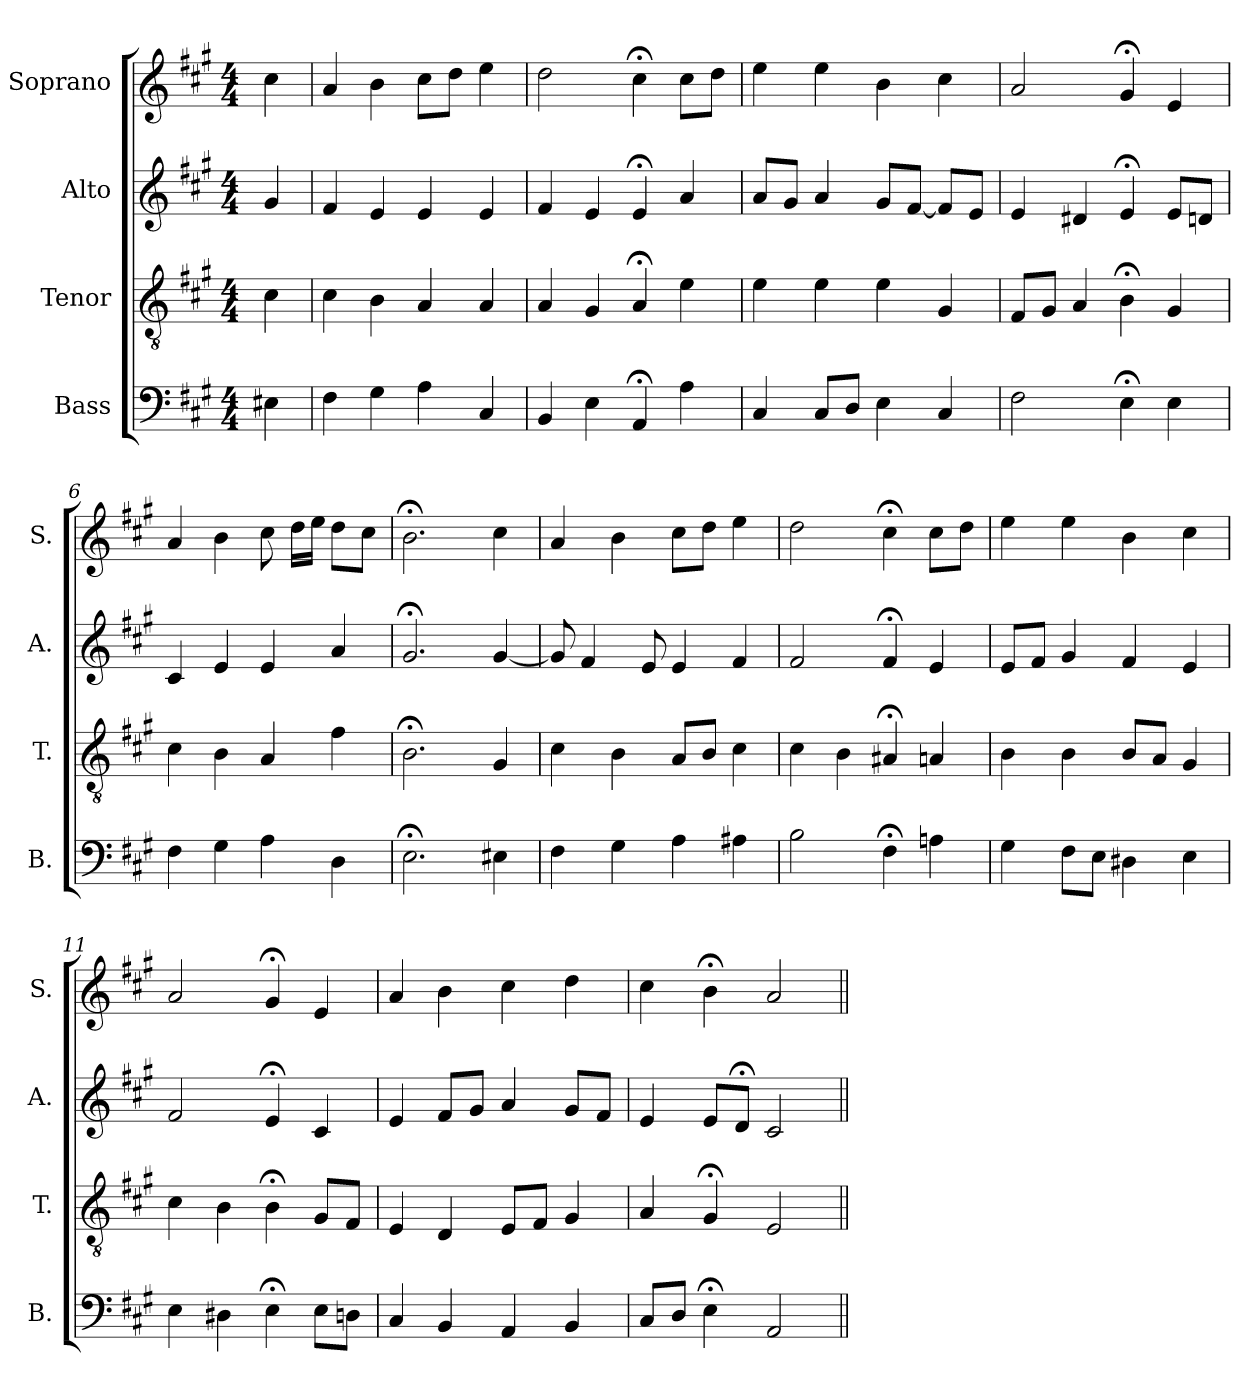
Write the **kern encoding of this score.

**kern	**kern	**kern	**kern
*part4	*part3	*part2	*part1
*staff4	*staff3	*staff2	*staff1
*I"Bass	*I"Tenor	*I"Alto	*I"Soprano
*I'B.	*I'T.	*I'A.	*I'S.
*clefF4	*clefGv2	*clefG2	*clefG2
*	*ITrd7c12	*	*
*k[f#c#g#]	*k[f#c#g#]	*k[f#c#g#]	*k[f#c#g#]
*A:	*A:	*A:	*A:
*M4/4	*M4/4	*M4/4	*M4/4
=1	=1	=1	=1
4E#X\	4C#\	4g#/	4cc#\
=2	=2	=2	=2
4F#\	4C#\	4f#/	4a/
4G#\	4BB\	4e/	4b\
4A\	4AA/	4e/	8cc#\L
.	.	.	8dd\J
4C#/	4AA/	4e/	4ee\
=3	=3	=3	=3
4BB/	4AA/	4f#/	2dd\
4E\	4GG#/	4e/	.
4AA;</	4AA;</	4e;</	4cc#;<\
4A\	4E\	4a/	8cc#\L
.	.	.	8dd\J
=4	=4	=4	=4
4C#/	4E\	8a/L	4ee\
.	.	8g#/J	.
8C#/L	4E\	4a/	4ee\
8D/J	.	.	.
4E\	4E\	8g#/L	4b\
.	.	[8f#/J	.
4C#/	4GG#/	8f#/L]	4cc#\
.	.	8e/J	.
=5	=5	=5	=5
2F#\	8FF#/L	4e/	2a/
.	8GG#/J	.	.
.	4AA/	4d#X/	.
4E;<\	4BB;<\	4e;</	4g#;</
4E\	4GG#/	8e/L	4e/
.	.	8dn/J	.
!!LO:LB:g=z
=6	=6	=6	=6
4F#\	4C#\	4c#/	4a/
4G#\	4BB\	4e/	4b\
4A\	4AA/	4e/	8cc#\
.	.	.	16dd\LL
.	.	.	16ee\JJ
4D\	4F#\	4a/	8dd\L
.	.	.	8cc#\J
=7	=7	=7	=7
2.E;<\	2.BB;<\	2.g#;</	2.b;<\
4E#X\	4GG#/	[4g#/	4cc#\
=8	=8	=8	=8
4F#\	4C#\	8g#/]	4a/
.	.	4f#/	.
4G#\	4BB\	.	4b\
.	.	8e/	.
4A\	8AA/L	4e/	8cc#\L
.	8BB/J	.	8dd\J
4A#X\	4C#\	4f#/	4ee\
=9	=9	=9	=9
2B\	4C#\	2f#/	2dd\
.	4BB\	.	.
4F#;<\	4AA#X;</	4f#;</	4cc#;<\
4An\	4AAn/	4e/	8cc#\L
.	.	.	8dd\J
!!LO:PB:g=z
=10	=10	=10	=10
4G#\	4BB\	8e/L	4ee\
.	.	8f#/J	.
8F#\L	4BB\	4g#/	4ee\
8E\J	.	.	.
4D#X\	8BB/L	4f#/	4b\
.	8AA/J	.	.
4E\	4GG#/	4e/	4cc#\
=11	=11	=11	=11
4E\	4C#\	2f#/	2a/
4D#X\	4BB\	.	.
4E;<\	4BB;<\	4e;</	4g#;</
8E\L	8GG#/L	4c#/	4e/
8Dn\J	8FF#/J	.	.
=12	=12	=12	=12
4C#/	4EE/	4e/	4a/
4BB/	4DD/	8f#/L	4b\
.	.	8g#/J	.
4AA/	8EE/L	4a/	4cc#\
.	8FF#/J	.	.
4BB/	4GG#/	8g#/L	4dd\
.	.	8f#/J	.
=13	=13	=13	=13
8C#/L	4AA/	4e/	4cc#\
8D/J	.	.	.
4E;<\	4GG#;</	8e/L	4b;<\
.	.	8d;</J	.
2AA/	2EE/	2c#/	2a/
=||	=||	=||	=||
*-	*-	*-	*-
